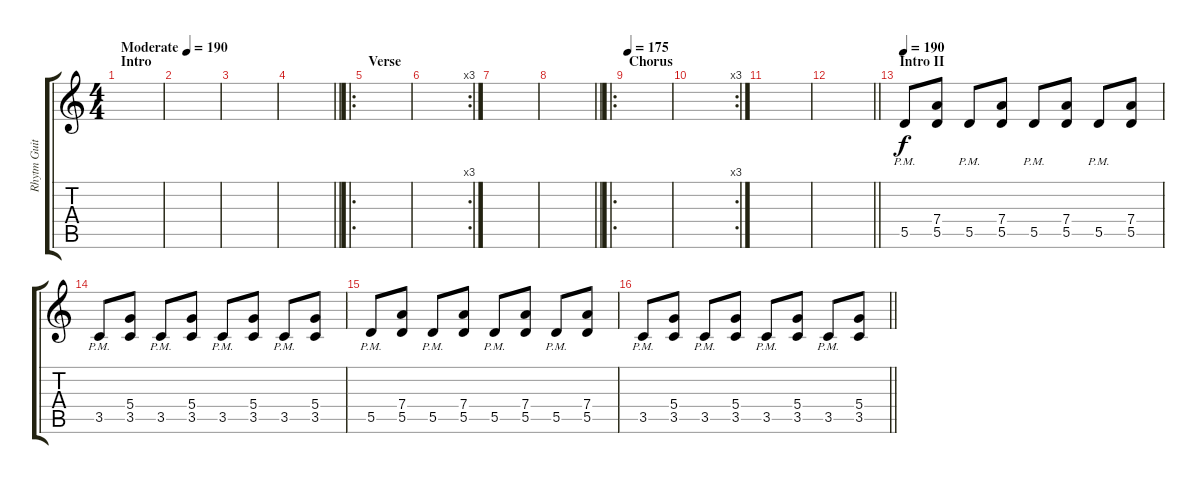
\track ("Rhytm Guitar" "Rhytm Guit") {instrument distortionguitar}
\staff {score tabs}
\tuning (E4 B3 G3 D3 A2 E2) {hide}
\ts (4 4)
\section ("" "Intro")
\tempo (190 "Moderate")
\clef g2
\ks c
|
|
|
\barLineRight lightlight
|
\ro
\section ("" "Verse")
|
\rc 3
|
|
\barLineRight lightlight
|
\ro
\section ("" "Chorus")
\tempo 175
|
\rc 3
|
|
\barLineRight lightlight
|
\section ("" "Intro II")
\tempo 190
5.5{pm}.8 (7.4 5.5).8 5.5{pm}.8 (7.4 5.5).8 5.5{pm}.8 (7.4 5.5).8 5.5{pm}.8 (7.4 5.5).8 |
3.5{pm}.8 (5.4 3.5).8 3.5{pm}.8 (5.4 3.5).8 3.5{pm}.8 (5.4 3.5).8 3.5{pm}.8 (5.4 3.5).8 |
5.5{pm}.8 (7.4 5.5).8 5.5{pm}.8 (7.4 5.5).8 5.5{pm}.8 (7.4 5.5).8 5.5{pm}.8 (7.4 5.5).8 |
\barLineRight lightlight
3.5{pm}.8 (5.4 3.5).8 3.5{pm}.8 (5.4 3.5).8 3.5{pm}.8 (5.4 3.5).8 3.5{pm}.8 (5.4 3.5).8
